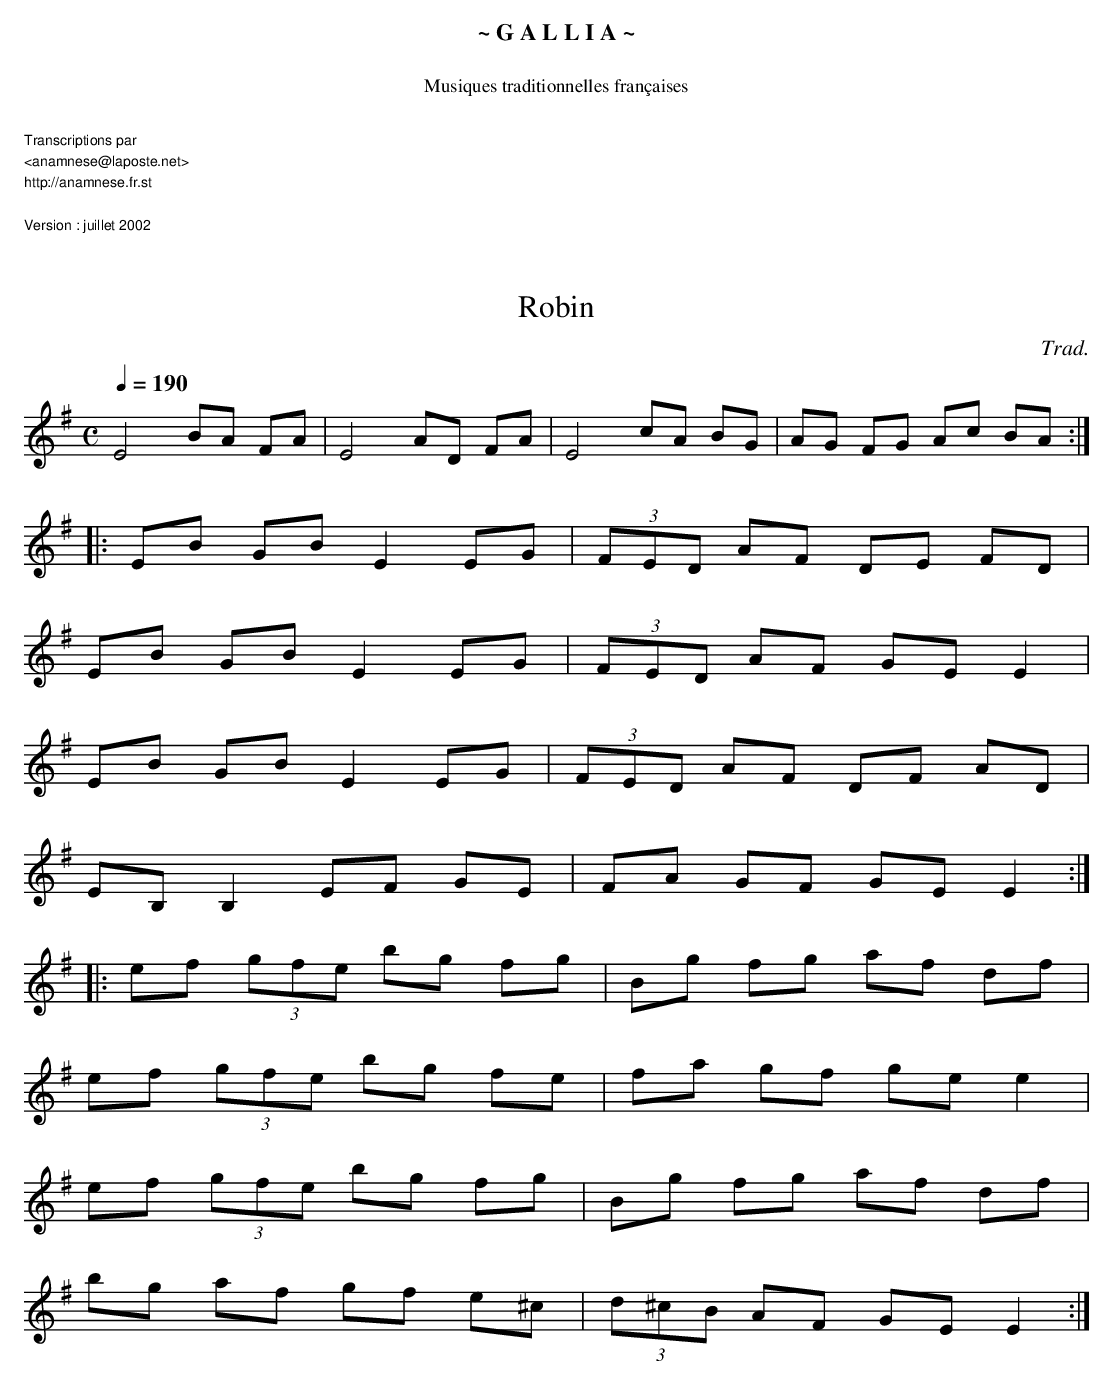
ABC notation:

X:1
T:Robin
C:Trad.
M:C
L:1/8
Q:1/4=190
K:G
E4 BA FA | E4 AD FA | E4 cA BG | AG FG Ac BA :|
|: EB GB E2 EG | (3FED AF DE FD |
EB GB E2 EG | (3FED AF GE E2 |
EB GB E2 EG | (3FED AF DF AD |
EB, B,2 EF GE | FA GF GE E2 :|
|: ef (3gfe bg fg | Bg fg af df |
   ef (3gfe bg fe | fa gf ge e2 |
   ef (3gfe bg fg | Bg fg af df |
   bg af gf e^c | (3d^cB AF GE E2 :|
